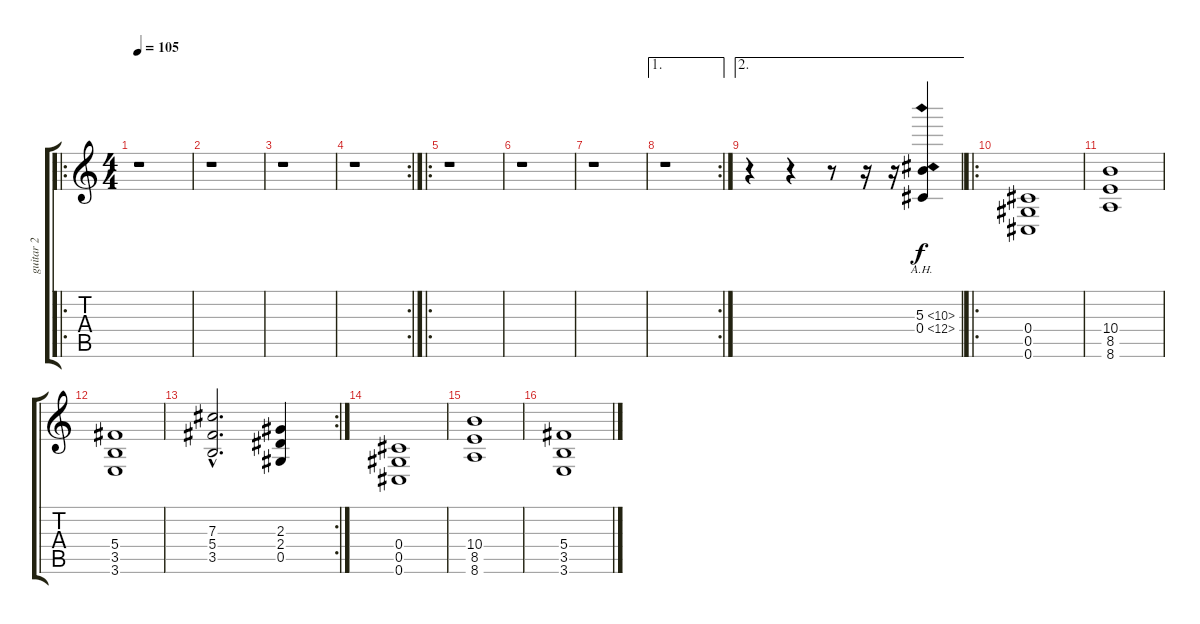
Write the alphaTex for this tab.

\track ("guitar 2" "guitar 2") {instrument distortionguitar}
\staff {score tabs}
\tuning (Eb4 Bb3 Gb3 Db3 Ab2 Db2) {hide}
\ro
\ts (4 4)
\tempo 105
\clef g2
\ks c
r.1{dy f} |
r.1 |
r.1 |
\rc 2
r.1 |
\ro
r.1 |
r.1 |
r.1 |
\ae 1
\rc 2
r.1 |
\ae 2
r.4 r.4 r.8 r.16 r.16 (5.3{ah 5} 0.4{ah 12}).4 |
\ro
(0.4 0.5 0.6).1 |
(10.4 8.5 8.6).1 |
(5.4 3.5 3.6).1 |
\rc 2
(7.3{hac} 5.4{hac} 3.5{hac}).2{d} (2.3 2.4 0.5).4 |
(0.4 0.5 0.6).1 |
(10.4 8.5 8.6).1 |
(5.4 3.5 3.6).1
